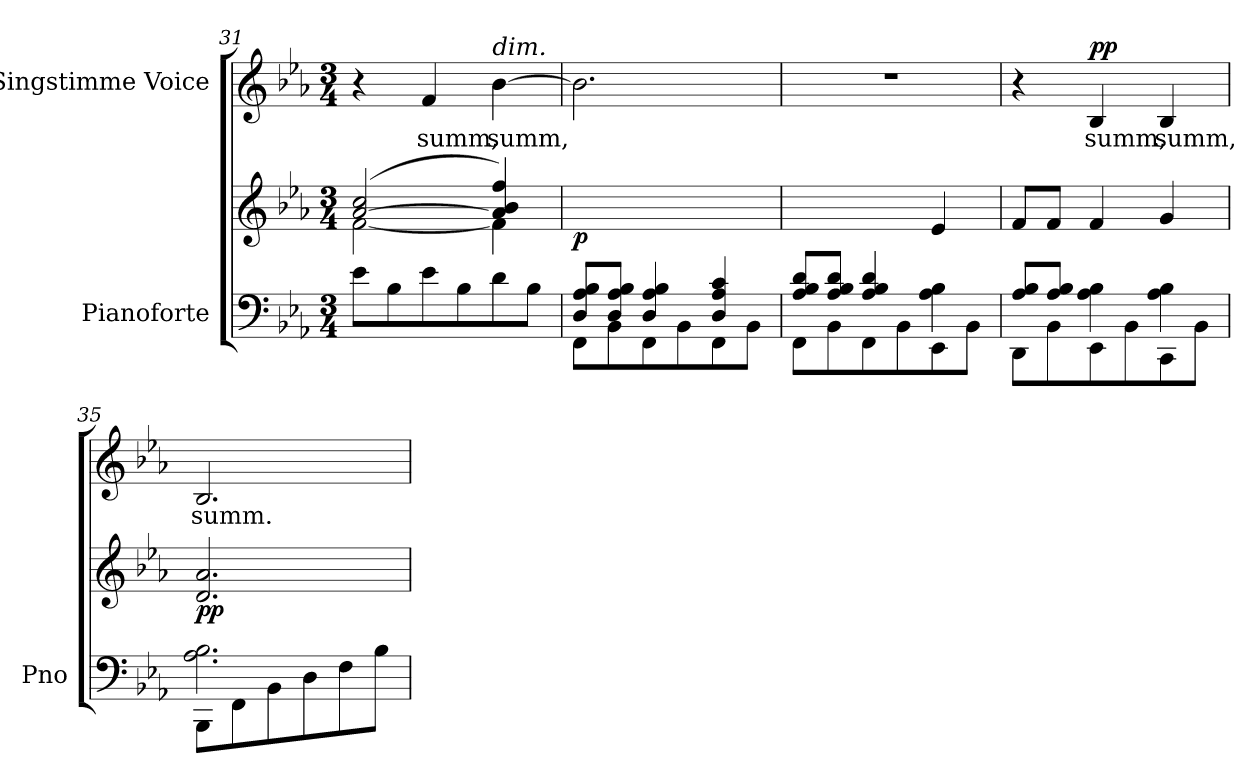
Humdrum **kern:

**kern	**kern	**dynam	**kern	**text	**dynam
*part2	*part2	*part2	*part1	*part1	*part1
*staff3	*staff2	*staff2/3	*staff1	*staff1	*staff1
*I"Pianoforte	*	*	*I"Singstimme Voice	*	*
*I'Pno	*	*	*	*	*
*clefF4	*clefG2	*	*clefG2	*	*
*k[b-e-a-]	*k[b-e-a-]	*	*k[b-e-a-]	*	*
*M3/4	*M3/4	*	*M3/4	*	*
=31	=31	=31	=31	=31	=31
*	*^	*	*	*	*
8e-\L	([2a-/ 2cc/	[2f\	.	4r	.	.
8B-\	.	.	.	.	.	.
!	!	!	!	!	!LO:LY:b	!
8e-\	.	.	.	4f/	summ,	.
8B-\	.	.	.	.	.	.
!	!	!	!	!LO:TX:a:i:t=dim.	!	!
!	!	!	!	!	!LO:LY:b	!
8d\	4a-/] 4b-/ 4ff/)	4f\]	.	[4b-\	summ,	.
8B-\J	.	.	.	.	.	.
*	*v	*v	*	*	*	*
=32	=32	=32	=32	=32	=32
*^	*	*	*	*	*
!	!	!	!LO:DY:b	!	!	!
8D/ 8A-/ 8B-/L	8FF\L	2.ryy	p	2.b-\]	.	.
8D/ 8A-/ 8B-/J	8BB-\	.	.	.	.	.
4D/ 4A-/ 4B-/	8FF\	.	.	.	.	.
.	8BB-\	.	.	.	.	.
4D/ 4A-/ 4c/	8FF\	.	.	.	.	.
.	8BB-\J	.	.	.	.	.
=33	=33	=33	=33	=33	=33	=33
*	*^	*	*	*	*	*
8A-/ 8B-/ 8d/L	2ryy	8FF\L	2ryy	.	2.r	.	.
8A-/ 8B-/ 8d/J	.	8BB-\	.	.	.	.	.
4A-/ 4B-/ 4d/	.	8FF\	.	.	.	.	.
.	.	8BB-\	.	.	.	.	.
4ryy	4A-\ 4B-\	8EE-\	4e-/	.	.	.	.
.	.	8BB-\J	.	.	.	.	.
*	*v	*v	*	*	*	*	*
=34	=34	=34	=34	=34	=34	=34
8A-/ 8B-/L	8DD\L	8f/L	.	4r	.	.
8A-/ 8B-/J	8BB-\	8f/J	.	.	.	.
!	!	!	!	!	!LO:LY:b	!LO:DY:a
4A-\ 4B-\	8EE-\	4f/	.	4B-/	summ,	pp
.	8BB-\	.	.	.	.	.
!	!	!	!	!	!LO:LY:b	!
4A-\ 4B-\	8CC\	4g/	.	4B-/	summ,	.
.	8BB-\J	.	.	.	.	.
!!LO:LB:g=z
=35	=35	=35	=35	=35	=35	=35
!	!	!	!LO:DY:b	!	!LO:LY:b	!
2.A-\ 2.B-\	8BBB-\L	2.d/ 2.a-/	pp	2.B-/	summ.	.
.	8FF\	.	.	.	.	.
.	8BB-\	.	.	.	.	.
.	8D\	.	.	.	.	.
.	8F\	.	.	.	.	.
.	8B-\J	.	.	.	.	.
*v	*v	*	*	*	*	*
=	=	=	=	=	=
*-	*-	*-	*-	*-	*-
